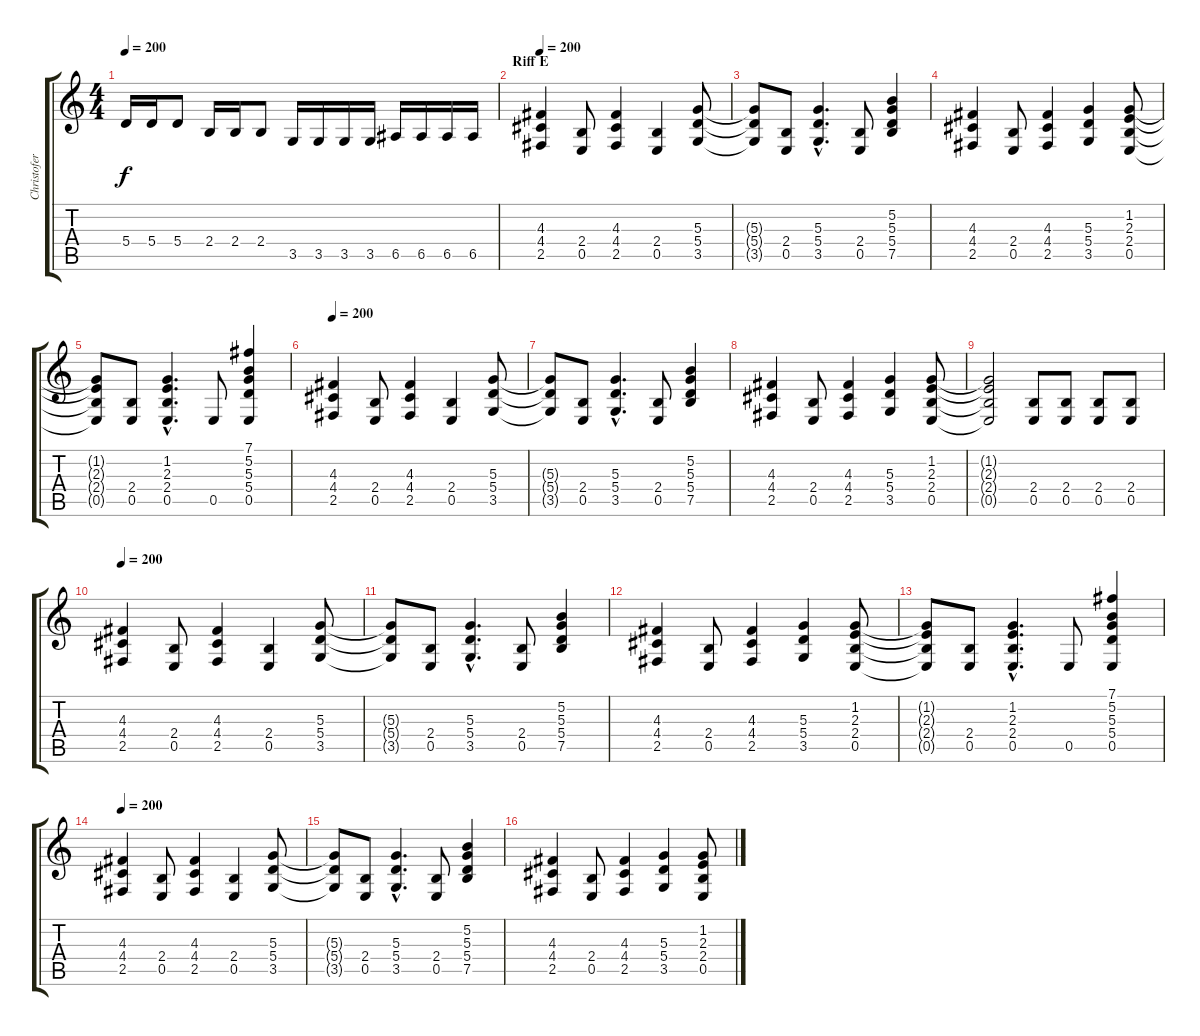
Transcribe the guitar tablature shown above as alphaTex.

\track ("Christofer Malmström" "Christofer") {instrument distortionguitar}
\staff {score tabs}
\tuning (B3 Gb3 D3 A2 E2 B1) {hide}
\ts (4 4)
\tempo 200
\clef g2
\ks c
5.4.16{dy f} 5.4.16 5.4.8 2.4.16 2.4.16 2.4.8 3.5.16 3.5.16 3.5.16 3.5.16 6.5.16 6.5.16 6.5.16 6.5.16 |
\section ("" "Riff E")
\tempo 200
(4.3 4.4 2.5).4 (2.4 0.5).8 (4.3 4.4 2.5).4 (2.4 0.5).4 (5.3 5.4 3.5).8 |
(5.3{t} 5.4{t} 3.5{t}).8 (2.4 0.5).8 (5.3{hac} 5.4{hac} 3.5{hac}).4{d} (2.4 0.5).8 (5.2 5.3 5.4 7.5).4 |
(4.3 4.4 2.5).4 (2.4 0.5).8 (4.3 4.4 2.5).4 (5.3 5.4 3.5).4 (1.2 2.3 2.4 0.5).8 |
(1.2{t} 2.3{t} 2.4{t} 0.5{t}).8 (2.4 0.5).8 (1.2{hac} 2.3{hac} 2.4{hac} 0.5{hac}).4{d} 0.5.8 (7.1 5.2 5.3 5.4 0.5).4 |
\tempo 200
(4.3 4.4 2.5).4 (2.4 0.5).8 (4.3 4.4 2.5).4 (2.4 0.5).4 (5.3 5.4 3.5).8 |
(5.3{t} 5.4{t} 3.5{t}).8 (2.4 0.5).8 (5.3{hac} 5.4{hac} 3.5{hac}).4{d} (2.4 0.5).8 (5.2 5.3 5.4 7.5).4 |
(4.3 4.4 2.5).4 (2.4 0.5).8 (4.3 4.4 2.5).4 (5.3 5.4 3.5).4 (1.2 2.3 2.4 0.5).8 |
(1.2{t} 2.3{t} 2.4{t} 0.5{t}).2 (2.4 0.5).8 (2.4 0.5).8 (2.4 0.5).8 (2.4 0.5).8 |
\tempo 200
(4.3 4.4 2.5).4 (2.4 0.5).8 (4.3 4.4 2.5).4 (2.4 0.5).4 (5.3 5.4 3.5).8 |
(5.3{t} 5.4{t} 3.5{t}).8 (2.4 0.5).8 (5.3{hac} 5.4{hac} 3.5{hac}).4{d} (2.4 0.5).8 (5.2 5.3 5.4 7.5).4 |
(4.3 4.4 2.5).4 (2.4 0.5).8 (4.3 4.4 2.5).4 (5.3 5.4 3.5).4 (1.2 2.3 2.4 0.5).8 |
(1.2{t} 2.3{t} 2.4{t} 0.5{t}).8 (2.4 0.5).8 (1.2{hac} 2.3{hac} 2.4{hac} 0.5{hac}).4{d} 0.5.8 (7.1 5.2 5.3 5.4 0.5).4 |
\tempo 200
(4.3 4.4 2.5).4 (2.4 0.5).8 (4.3 4.4 2.5).4 (2.4 0.5).4 (5.3 5.4 3.5).8 |
(5.3{t} 5.4{t} 3.5{t}).8 (2.4 0.5).8 (5.3{hac} 5.4{hac} 3.5{hac}).4{d} (2.4 0.5).8 (5.2 5.3 5.4 7.5).4 |
(4.3 4.4 2.5).4 (2.4 0.5).8 (4.3 4.4 2.5).4 (5.3 5.4 3.5).4 (1.2 2.3 2.4 0.5).8
